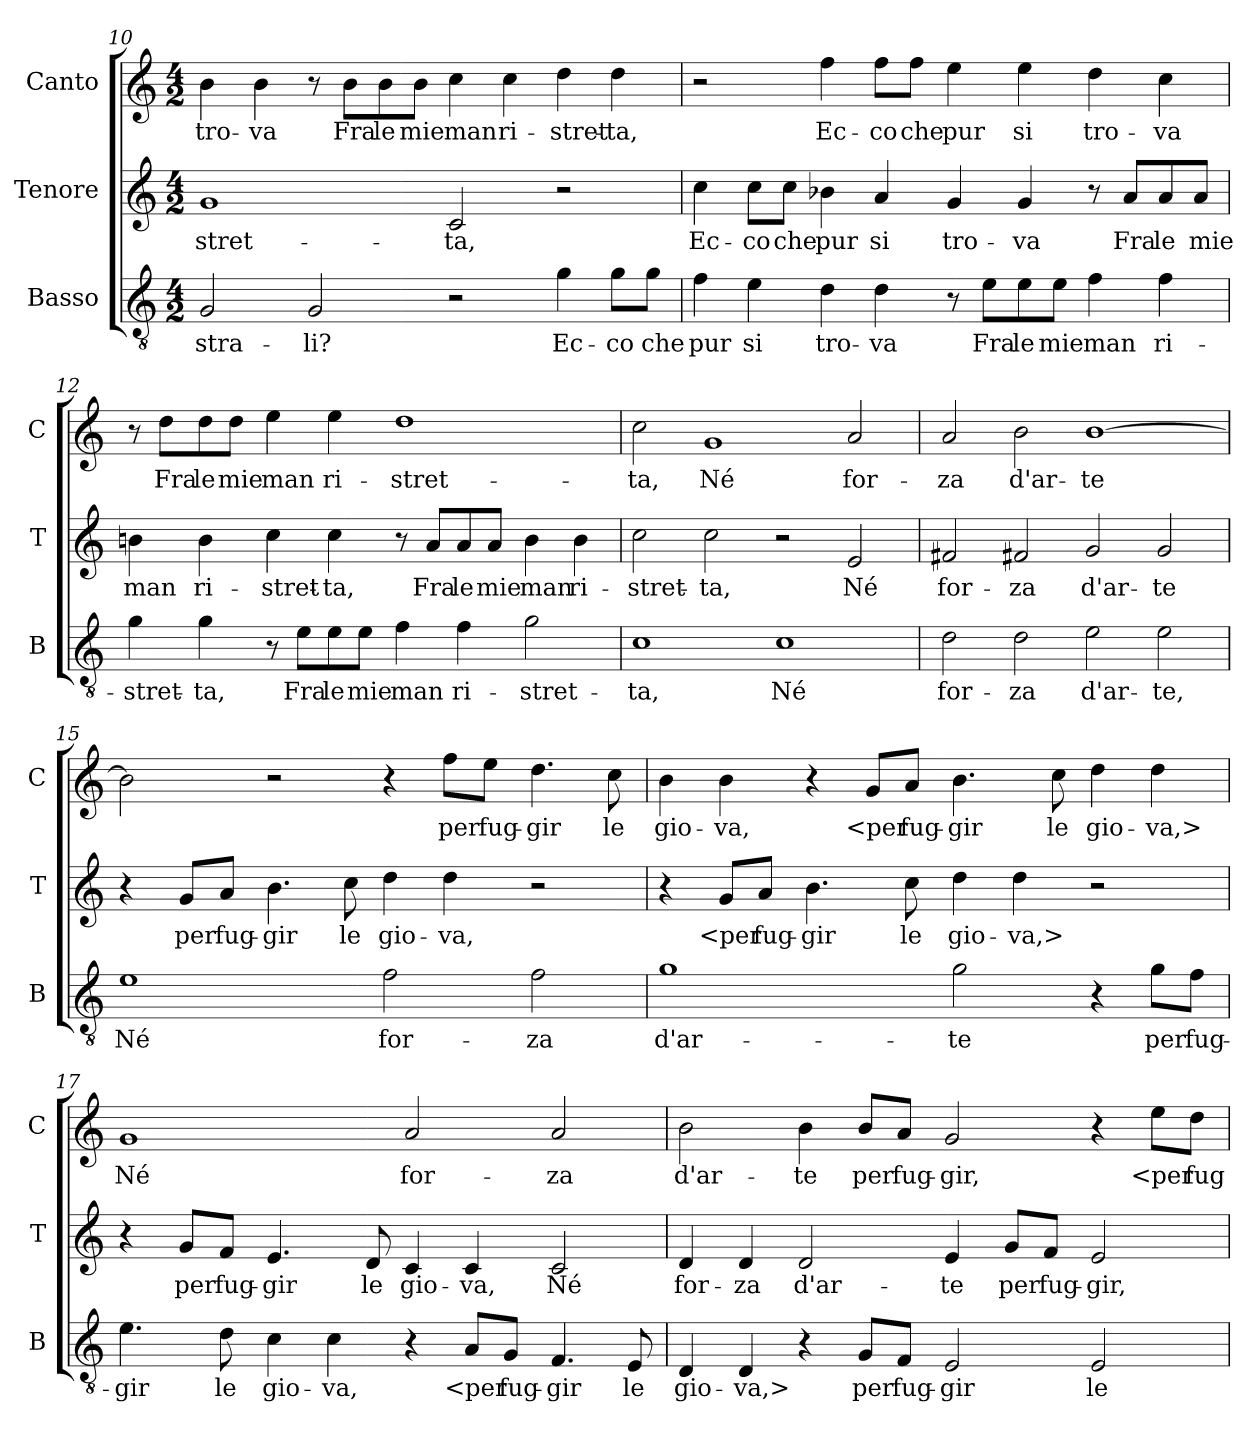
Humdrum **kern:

**kern	**text	**kern	**text	**kern	**text
*part3	*part3	*part2	*part2	*part1	*part1
*staff3	*staff3	*staff2	*staff2	*staff1	*staff1
*I"Basso	*	*I"Tenore	*	*I"Canto	*
*I'B	*	*I'T	*	*I'C	*
*clefGv2	*	*clefG2	*	*clefG2	*
*k[]	*	*k[]	*	*k[]	*
*M4/2	*	*M4/2	*	*M4/2	*
=10	=10	=10	=10	=10	=10
2G	stra-	1g	-stret-	4b	tro-
.	.	.	.	4b	-va
2G	-li?	.	.	8r	.
.	.	.	.	8b\L	Fra
.	.	.	.	8b\	le
.	.	.	.	8b\J	mie
2r	.	2c	-ta,	4cc	man
.	.	.	.	4cc	ri-
4g	Ec-	2r	.	4dd	-stret-
8g\L	-co	.	.	4dd	-ta,
8g\J	che	.	.	.	.
=11	=11	=11	=11	=11	=11
4f	pur	4cc	Ec-	2r	.
4e	si	8cc\L	-co	.	.
.	.	8cc\J	che	.	.
4d	tro-	4b-X	pur	4ff	Ec-
4d	-va	4a	si	8ff\L	-co
.	.	.	.	8ff\J	che
8r	.	4g	tro-	4ee	pur
8e\L	Fra	.	.	.	.
8e\	le	4g	-va	4ee	si
8e\J	mie	.	.	.	.
4f	man	8r	.	4dd	tro-
.	.	8a/L	Fra	.	.
4f	ri-	8a/	le	4cc	-va
.	.	8a/J	mie	.	.
=12	=12	=12	=12	=12	=12
4g	-stret-	4bn	man	8r	.
.	.	.	.	8dd\L	Fra
4g	-ta,	4b	ri-	8dd\	le
.	.	.	.	8dd\J	mie
8r	.	4cc	-stret-	4ee	man
8e\L	Fra	.	.	.	.
8e\	le	4cc	-ta,	4ee	ri-
8e\J	mie	.	.	.	.
4f	man	8r	.	1dd	-stret-
.	.	8a/L	Fra	.	.
4f	ri-	8a/	le	.	.
.	.	8a/J	mie	.	.
2g	-stret-	4b	man	.	.
.	.	4b	ri-	.	.
=13	=13	=13	=13	=13	=13
1c	-ta,	2cc	-stret-	2cc	-ta,
.	.	2cc	-ta,	1g	Né
1c	Né	2r	.	.	.
.	.	2e	Né	2a	for-
=14	=14	=14	=14	=14	=14
2d	for-	2f#X	for-	2a	-za
2d	-za	2f#X	-za	2b	d'ar-
2e	d'ar-	2g	d'ar-	[1b	-te
2e	-te,	2g	-te	.	.
=15	=15	=15	=15	=15	=15
1e	Né	4r	.	2b]	.
.	.	8g/L	per	.	.
.	.	8a/J	fug-	.	.
.	.	4.b	-gir	2r	.
.	.	8cc	le	.	.
2f	for-	4dd	gio-	4r	.
.	.	4dd	-va,	8ff\L	per
.	.	.	.	8ee\J	fug-
2f	-za	2r	.	4.dd	-gir
.	.	.	.	8cc	le
=16	=16	=16	=16	=16	=16
1g	d'ar-	4r	.	4b	gio-
.	.	8g/L	<per	4b	-va,
.	.	8a/J	fug-	.	.
.	.	4.b	-gir	4r	.
.	.	.	.	8g/L	<per
.	.	8cc	le	8a/J	fug-
2g	-te	4dd	gio-	4.b	-gir
.	.	4dd	-va,>	.	.
.	.	.	.	8cc	le
4r	.	2r	.	4dd	gio-
8g\L	per	.	.	4dd	-va,>
8f\J	fug-	.	.	.	.
=17	=17	=17	=17	=17	=17
4.e	-gir	4r	.	1g	Né
.	.	8g/L	per	.	.
8d	le	8f/J	fug-	.	.
4c	gio-	4.e	-gir	.	.
4c	-va,	.	.	.	.
.	.	8d	le	.	.
4r	.	4c	gio-	2a	for-
8A/L	<per	4c	-va,	.	.
8G/J	fug-	.	.	.	.
4.F	-gir	2c	Né	2a	-za
8E	le	.	.	.	.
=18	=18	=18	=18	=18	=18
4D	gio-	4d	for-	2b	d'ar-
4D	-va,>	4d	-za	.	.
4r	.	2d	d'ar-	4b	-te
8G/L	per	.	.	8b/L	per
8F/J	fug-	.	.	8a/J	fug-
2E	-gir	4e	-te	2g	-gir,
.	.	8g/L	per	.	.
.	.	8f/J	fug-	.	.
2E	le	2e	-gir,	4r	.
.	.	.	.	8ee\L	<per
.	.	.	.	8dd\J	fug-
=	=	=	=	=	=
*-	*-	*-	*-	*-	*-
